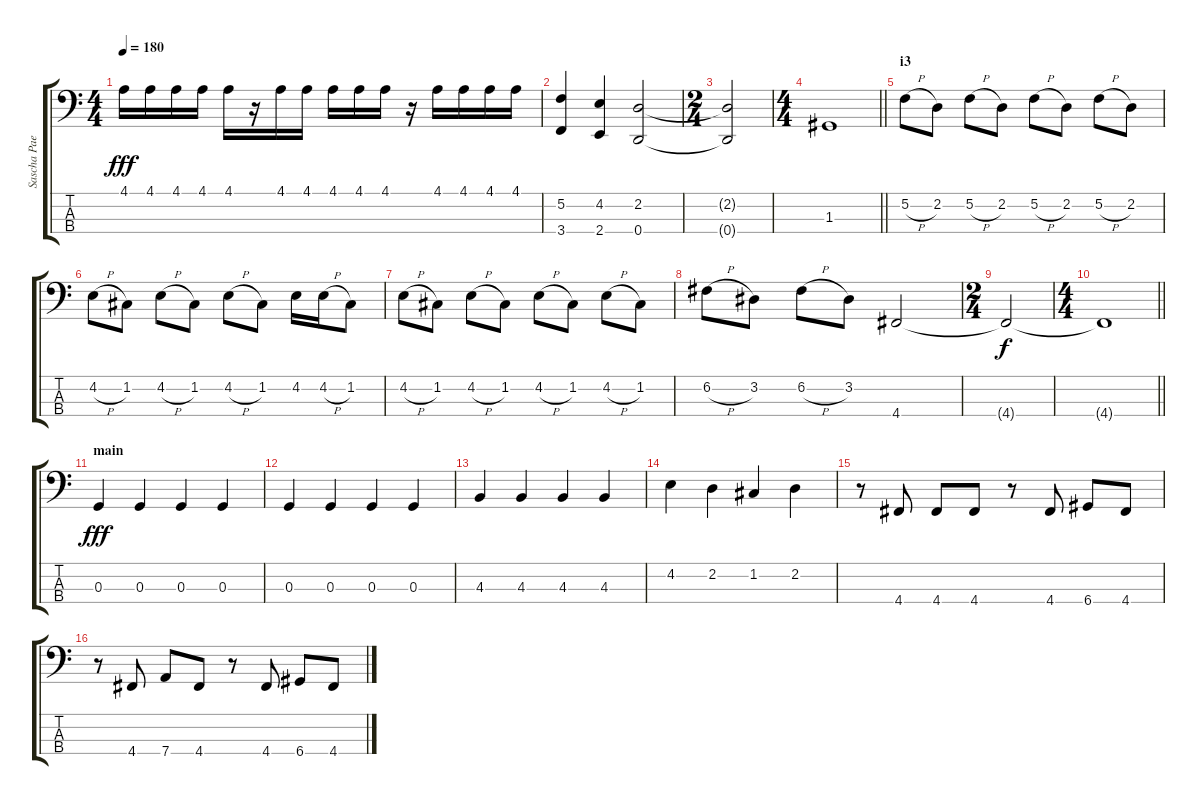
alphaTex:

\track ("Sascha Paeth" "Sascha Pae") {instrument electricbassfinger}
\staff {score tabs}
\tuning (F2 C2 G1 D1) {hide}
\ts (4 4)
\tempo 180
\clef f4
\ks c
4.1.16{dy fff} 4.1.16 4.1.16 4.1.16 4.1.16 r.16 4.1.16 4.1.16 4.1.16 4.1.16 4.1.16 r.16 4.1.16 4.1.16 4.1.16 4.1.16 |
(5.2 3.4).4 (4.2 2.4).4 (2.2 0.4).2 |
\ts (2 4)
(2.2{t} 0.4{t}).2 |
\ts (4 4)
\barLineRight lightlight
1.3.1 |
\section ("" "i3")
5.2{h}.8 2.2.8 5.2{h}.8 2.2.8 5.2{h}.8 2.2.8 5.2{h}.8 2.2.8 |
4.2{h}.8 1.2.8 4.2{h}.8 1.2.8 4.2{h}.8 1.2.8 4.2.16 4.2{h}.16 1.2.8 |
4.2{h}.8 1.2.8 4.2{h}.8 1.2.8 4.2{h}.8 1.2.8 4.2{h}.8 1.2.8 |
6.2{h}.8 3.2.8 6.2{h}.8 3.2.8 4.4.2 |
\ts (2 4)
4.4{t}.2{dy f} |
\ts (4 4)
\barLineRight lightlight
4.4{t}.1 |
\section ("" "main")
0.3.4{dy fff} 0.3.4 0.3.4 0.3.4 |
0.3.4 0.3.4 0.3.4 0.3.4 |
4.3.4 4.3.4 4.3.4 4.3.4 |
4.2.4 2.2.4 1.2.4 2.2.4 |
r.8 4.4.8 4.4.8 4.4.8 r.8 4.4.8 6.4.8 4.4.8 |
r.8 4.4.8 7.4.8 4.4.8 r.8 4.4.8 6.4.8 4.4.8
